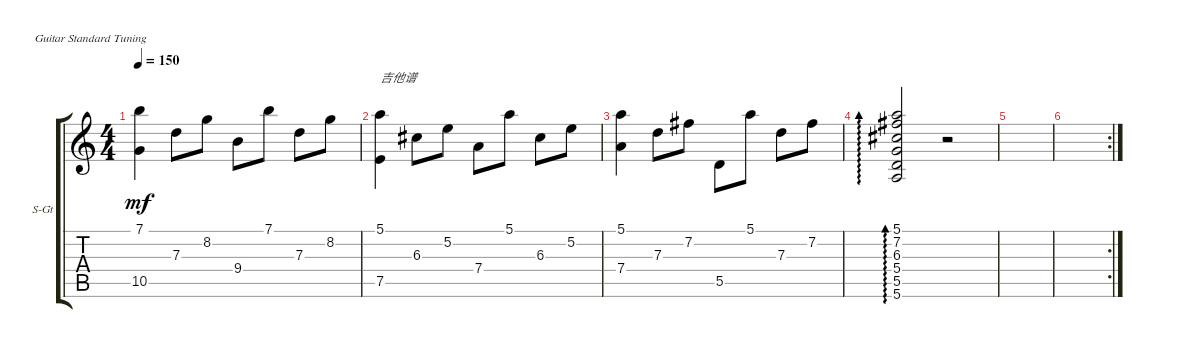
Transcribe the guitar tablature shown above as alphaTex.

\defaultSystemsLayout 4
\bracketExtendMode groupsimilarinstruments
\firstSystemTrackNameOrientation horizontal
\otherSystemsTrackNameOrientation horizontal
\track ("Steel Guitar" "S-Gt") {instrument acousticguitarsteel}
\staff {score tabs}
\tuning (E4 B3 G3 D3 A2 E2)
\ts (4 4)
\tempo 150
\clef g2
\ks c
(7.1 10.5).4{dy mf} 7.3.8 8.2.8 9.4.8 7.1.8 7.3.8 8.2.8 |
(5.1 7.5).4{txt "吉他谱"} 6.3.8 5.2.8 7.4.8 5.1.8 6.3.8 5.2.8 |
(5.1 7.4).4 7.3.8 7.2.8 5.5.8 5.1.8 7.3.8 7.2.8 |
(5.1 7.2 6.3 5.4 5.5 5.6).2{ad 0} r.2 |
|
\rc 2
